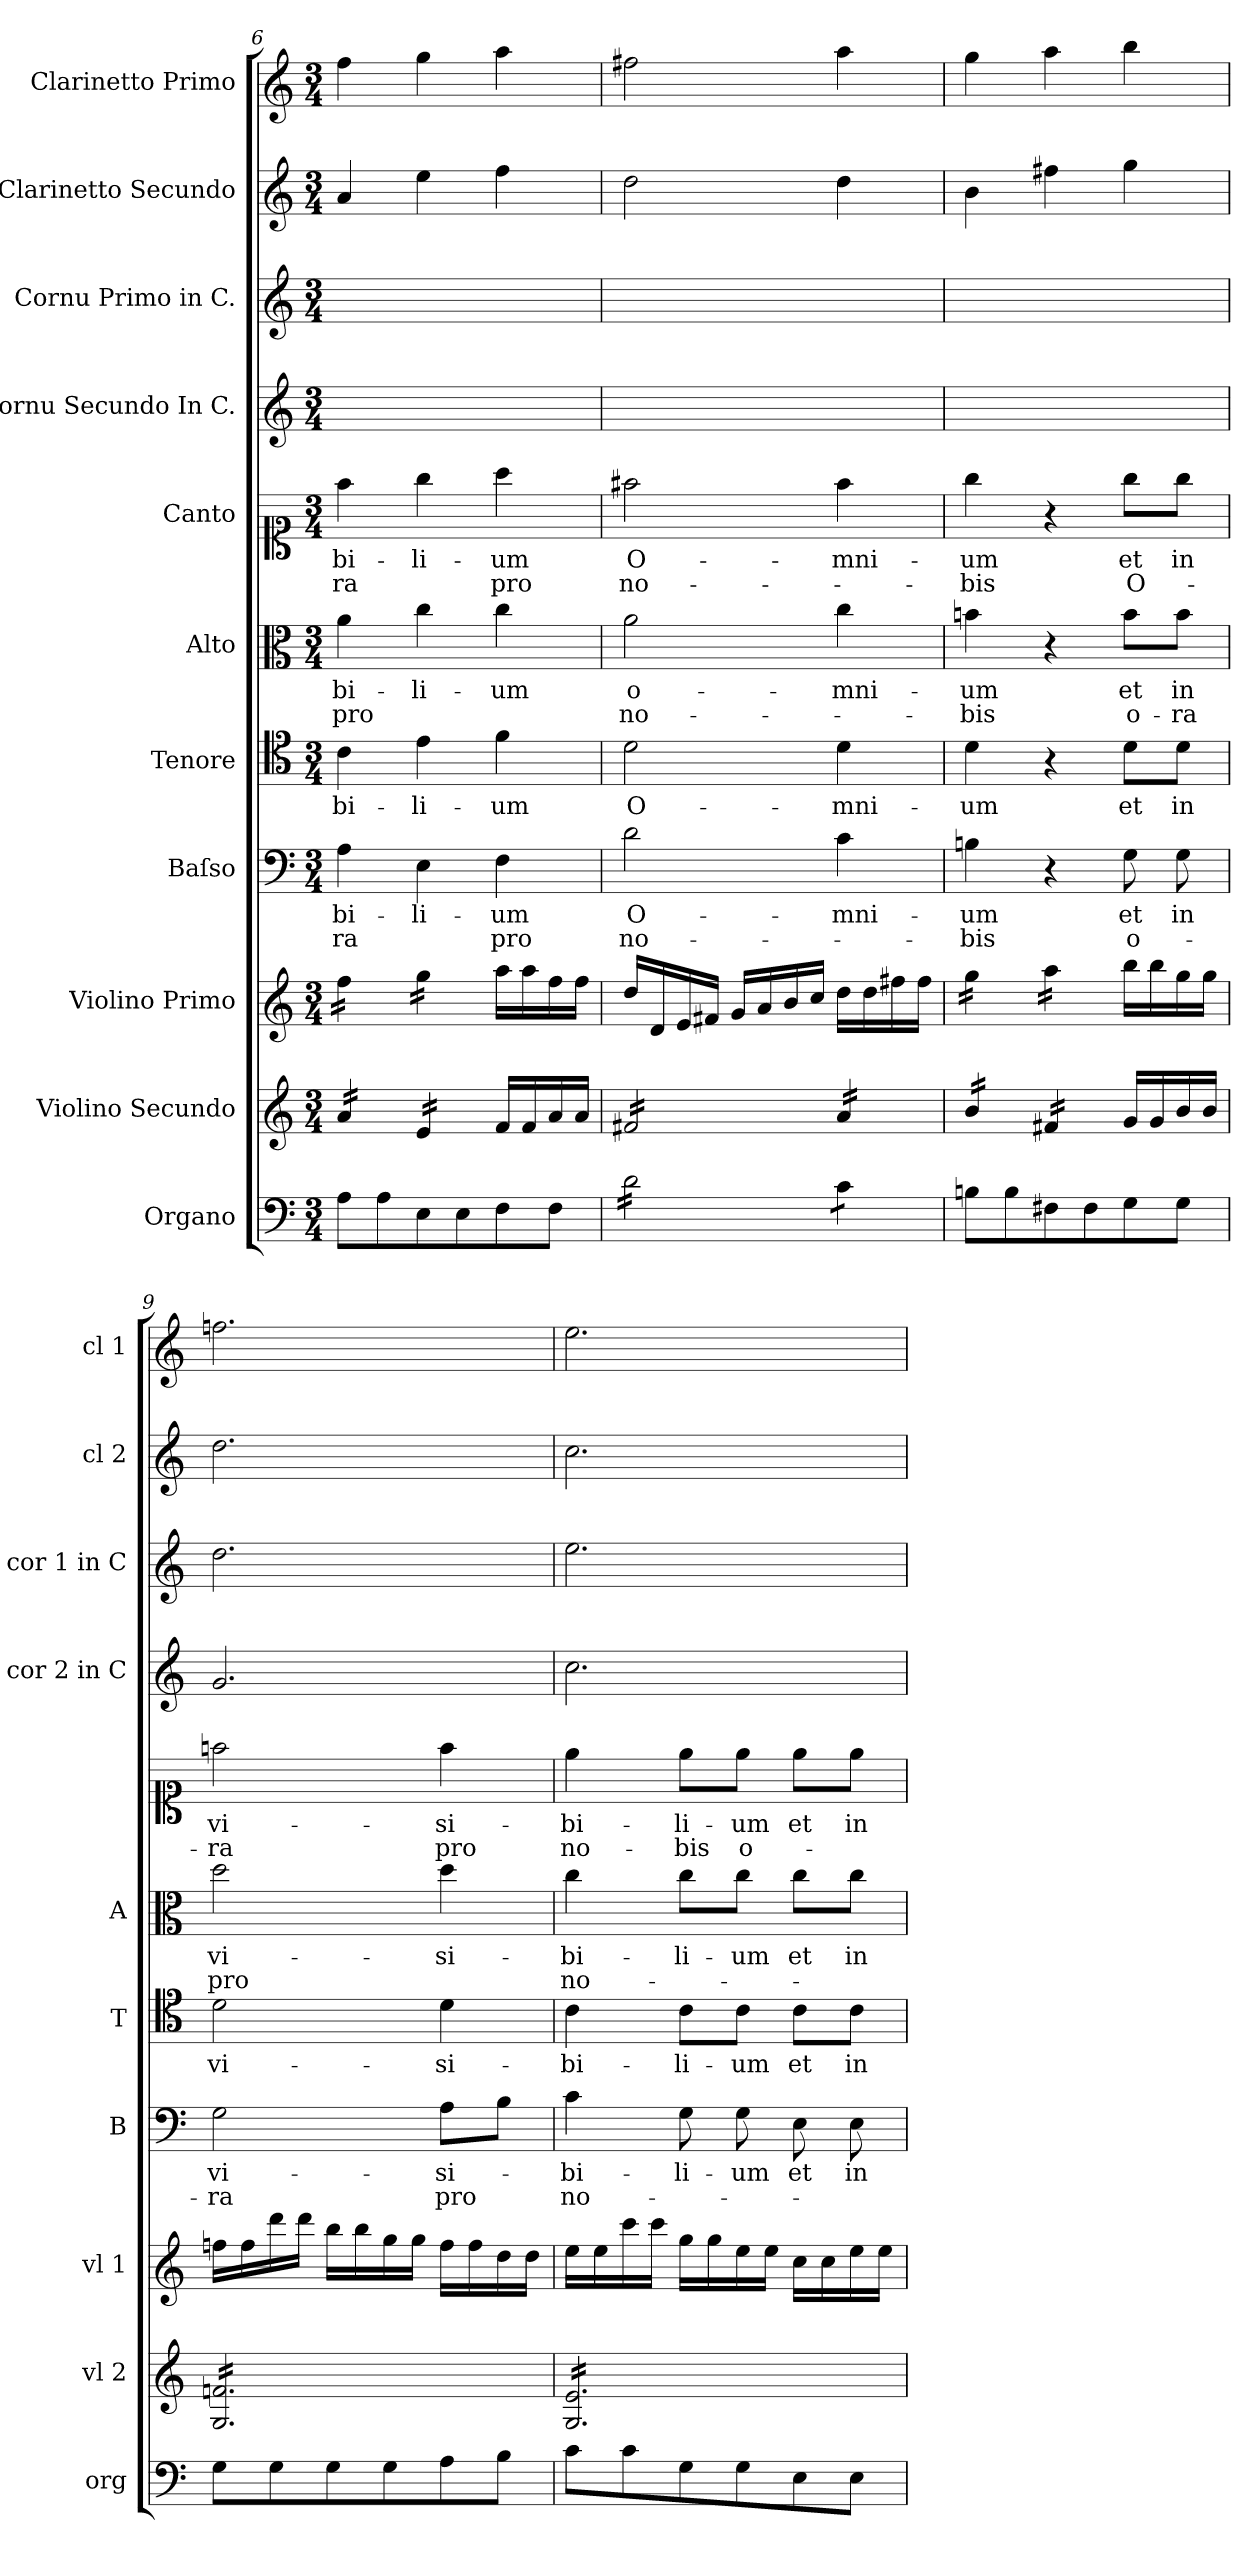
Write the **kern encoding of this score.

**kern	**kern	**kern	**kern	**text	**text	**kern	**text	**kern	**text	**text	**kern	**text	**text	**kern	**kern	**kern	**kern
*part11	*part10	*part9	*part8	*part8	*part8	*part7	*part7	*part6	*part6	*part6	*part5	*part5	*part5	*part4	*part3	*part2	*part1
*staff11	*staff10	*staff9	*staff8	*staff8	*staff8	*staff7	*staff7	*staff6	*staff6	*staff6	*staff5	*staff5	*staff5	*staff4	*staff3	*staff2	*staff1
*I"Organo	*I"Violino Secundo	*I"Violino Primo	*I"Baſso	*	*	*I"Tenore	*	*I"Alto	*	*	*I"Canto	*	*	*I"Cornu Secundo In C.	*I"Cornu Primo in C.	*I"Clarinetto Secundo	*I"Clarinetto Primo
*I'org	*I'vl 2	*I'vl 1	*I'B	*	*	*I'T	*	*I'A	*	*	*	*	*	*I'cor 2 in C	*I'cor 1 in C	*I'cl 2	*I'cl 1
*clefF4	*clefG2	*clefG2	*clefF4	*	*	*clefC4	*	*clefC3	*	*	*clefC1	*	*	*clefG2	*clefG2	*clefG2	*clefG2
*	*	*	*	*	*	*	*	*	*	*	*	*	*	*ITrd8c12	*ITrd8c12	*	*
*k[]	*k[]	*k[]	*k[]	*	*	*k[]	*	*k[]	*	*	*k[]	*	*	*k[]	*k[]	*k[]	*k[]
*C:	*C:	*C:	*C:	*	*	*C:	*	*C:	*	*	*C:	*	*	*C:	*C:	*C:	*C:
*M3/4	*M3/4	*M3/4	*M3/4	*	*	*M3/4	*	*M3/4	*	*	*M3/4	*	*	*M3/4	*M3/4	*M3/4	*M3/4
=6	=6	=6	=6	=6	=6	=6	=6	=6	=6	=6	=6	=6	=6	=6	=6	=6	=6
*	*tremolo	*	*	*	*	*	*	*	*	*	*	*	*	*	*	*	*
*	*	*tremolo	*	*	*	*	*	*	*	*	*	*	*	*	*	*	*
8A\L	16a/LL	16ff\LL	4A\	-bi-	-ra	4c\	-bi-	4a\	-bi-	pro	4ff\	-bi-	-ra	2.ryy	2.ryy	4a/	4ff\
.	16a/	16ff\	.	.	.	.	.	.	.	.	.	.	.	.	.	.	.
8A\	16a/	16ff\	.	.	.	.	.	.	.	.	.	.	.	.	.	.	.
.	16a/JJ	16ff\JJ	.	.	.	.	.	.	.	.	.	.	.	.	.	.	.
8E\	16e/LL	16gg\LL	4E\	-li-	.	4e\	-li-	4cc\	-li-	.	4gg\	-li-	.	.	.	4ee\	4gg\
.	16e/	16gg\	.	.	.	.	.	.	.	.	.	.	.	.	.	.	.
8E\	16e/	16gg\	.	.	.	.	.	.	.	.	.	.	.	.	.	.	.
.	16e/JJ	16gg\JJ	.	.	.	.	.	.	.	.	.	.	.	.	.	.	.
*	*	*Xtremolo	*	*	*	*	*	*	*	*	*	*	*	*	*	*	*
*	*Xtremolo	*	*	*	*	*	*	*	*	*	*	*	*	*	*	*	*
8F\	16f/LL	16aa\LL	4F\	-um	pro	4f\	-um	4cc\	-um	.	4aa\	-um	pro	.	.	4ff\	4aa\
.	16f/	16aa\	.	.	.	.	.	.	.	.	.	.	.	.	.	.	.
8F\J	16a/	16ff\	.	.	.	.	.	.	.	.	.	.	.	.	.	.	.
.	16a/JJ	16ff\JJ	.	.	.	.	.	.	.	.	.	.	.	.	.	.	.
=7	=7	=7	=7	=7	=7	=7	=7	=7	=7	=7	=7	=7	=7	=7	=7	=7	=7
*tremolo	*	*	*	*	*	*	*	*	*	*	*	*	*	*	*	*	*
*	*tremolo	*	*	*	*	*	*	*	*	*	*	*	*	*	*	*	*
16d\LL	16f#X/LL	16dd/LL	2d\	O-	no-	2d\	O-	2a\	o-	no-	2ff#X\	O-	no-	2.ryy	2.ryy	2dd\	2ff#X\
16d\	16f#X/	16d/	.	.	.	.	.	.	.	.	.	.	.	.	.	.	.
16d\	16f#X/	16e/	.	.	.	.	.	.	.	.	.	.	.	.	.	.	.
16d\	16f#X/	16f#X/JJ	.	.	.	.	.	.	.	.	.	.	.	.	.	.	.
16d\	16f#X/	16g/LL	.	.	.	.	.	.	.	.	.	.	.	.	.	.	.
16d\	16f#X/	16a/	.	.	.	.	.	.	.	.	.	.	.	.	.	.	.
16d\	16f#X/	16b/	.	.	.	.	.	.	.	.	.	.	.	.	.	.	.
16d\JJ	16f#X/JJ	16cc/JJ	.	.	.	.	.	.	.	.	.	.	.	.	.	.	.
8c\L	16a/LL	16dd\LL	4c\	-mni-	.	4d\	-mni-	4cc\	-mni-	.	4ff#\	-mni-	.	.	.	4dd\	4aa\
.	16a/	16dd\	.	.	.	.	.	.	.	.	.	.	.	.	.	.	.
8c\J	16a/	16ff#X\	.	.	.	.	.	.	.	.	.	.	.	.	.	.	.
*Xtremolo	*	*	*	*	*	*	*	*	*	*	*	*	*	*	*	*	*
.	16a/JJ	16ff#\JJ	.	.	.	.	.	.	.	.	.	.	.	.	.	.	.
=8	=8	=8	=8	=8	=8	=8	=8	=8	=8	=8	=8	=8	=8	=8	=8	=8	=8
*	*	*tremolo	*	*	*	*	*	*	*	*	*	*	*	*	*	*	*
8Bn\L	16b/LL	16gg\LL	4Bn\	-um	-bis	4d\	-um	4bn\	-um	-bis	4gg\	-um	-bis	2.ryy	2.ryy	4b\	4gg\
.	16b/	16gg\	.	.	.	.	.	.	.	.	.	.	.	.	.	.	.
8B\	16b/	16gg\	.	.	.	.	.	.	.	.	.	.	.	.	.	.	.
.	16b/JJ	16gg\JJ	.	.	.	.	.	.	.	.	.	.	.	.	.	.	.
8F#X\	16f#X/LL	16aa\LL	4r	.	.	4r	.	4r	.	.	4r	.	.	.	.	4ff#X\	4aa\
.	16f#X/	16aa\	.	.	.	.	.	.	.	.	.	.	.	.	.	.	.
8F#\	16f#X/	16aa\	.	.	.	.	.	.	.	.	.	.	.	.	.	.	.
.	16f#X/JJ	16aa\JJ	.	.	.	.	.	.	.	.	.	.	.	.	.	.	.
*	*	*Xtremolo	*	*	*	*	*	*	*	*	*	*	*	*	*	*	*
*	*Xtremolo	*	*	*	*	*	*	*	*	*	*	*	*	*	*	*	*
8G\	16g/LL	16bb\LL	8G\	et	o-	8d\L	et	8b\L	et	o-	8gg\L	et	O-	.	.	4gg\	4bb\
.	16g/	16bb\	.	.	.	.	.	.	.	.	.	.	.	.	.	.	.
8G\J	16b/	16gg\	8G\	in	.	8d\J	in	8b\J	in	-ra	8gg\J	in	.	.	.	.	.
.	16b/JJ	16gg\JJ	.	.	.	.	.	.	.	.	.	.	.	.	.	.	.
=9	=9	=9	=9	=9	=9	=9	=9	=9	=9	=9	=9	=9	=9	=9	=9	=9	=9
*	*tremolo	*	*	*	*	*	*	*	*	*	*	*	*	*	*	*	*
8G\L	16G/ 16fn/LL	16ffn\LL	2G\	vi-	-ra	2d\	vi-	2dd\	vi-	pro	2ffn\	vi-	-ra	2.G/	2.d\	2.dd\	2.ffn\
.	16G/ 16fn/	16ff\	.	.	.	.	.	.	.	.	.	.	.	.	.	.	.
8G\	16G/ 16fn/	16ddd\	.	.	.	.	.	.	.	.	.	.	.	.	.	.	.
.	16G/ 16fn/	16ddd\JJ	.	.	.	.	.	.	.	.	.	.	.	.	.	.	.
8G\	16G/ 16fn/	16bb\LL	.	.	.	.	.	.	.	.	.	.	.	.	.	.	.
.	16G/ 16fn/	16bb\	.	.	.	.	.	.	.	.	.	.	.	.	.	.	.
8G\	16G/ 16fn/	16gg\	.	.	.	.	.	.	.	.	.	.	.	.	.	.	.
.	16G/ 16fn/	16gg\JJ	.	.	.	.	.	.	.	.	.	.	.	.	.	.	.
8A\	16G/ 16fn/	16ff\LL	8A\L	-si-	pro	4d\	-si-	4dd\	-si-	.	4ff\	-si-	pro	.	.	.	.
.	16G/ 16fn/	16ff\	.	.	.	.	.	.	.	.	.	.	.	.	.	.	.
8B\J	16G/ 16fn/	16dd\	8B\J	.	.	.	.	.	.	.	.	.	.	.	.	.	.
.	16G/ 16fn/JJ	16dd\JJ	.	.	.	.	.	.	.	.	.	.	.	.	.	.	.
=10	=10	=10	=10	=10	=10	=10	=10	=10	=10	=10	=10	=10	=10	=10	=10	=10	=10
8c\L	16G/ 16e/LL	16ee\LL	4c\	-bi-	no-	4c\	-bi-	4cc\	-bi-	no-	4ee\	-bi-	no-	2.c\	2.e\	2.cc\	2.ee\
.	16G/ 16e/	16ee\	.	.	.	.	.	.	.	.	.	.	.	.	.	.	.
8c\	16G/ 16e/	16ccc\	.	.	.	.	.	.	.	.	.	.	.	.	.	.	.
.	16G/ 16e/	16ccc\JJ	.	.	.	.	.	.	.	.	.	.	.	.	.	.	.
8G\	16G/ 16e/	16gg\LL	8G\	-li-	.	8c\L	-li-	8cc\L	-li-	.	8ee\L	-li-	-bis	.	.	.	.
.	16G/ 16e/	16gg\	.	.	.	.	.	.	.	.	.	.	.	.	.	.	.
8G\	16G/ 16e/	16ee\	8G\	-um	.	8c\J	-um	8cc\J	-um	.	8ee\J	-um	o-	.	.	.	.
.	16G/ 16e/	16ee\JJ	.	.	.	.	.	.	.	.	.	.	.	.	.	.	.
8E\	16G/ 16e/	16cc\LL	8E\	et	.	8c\L	et	8cc\L	et	.	8ee\L	et	.	.	.	.	.
.	16G/ 16e/	16cc\	.	.	.	.	.	.	.	.	.	.	.	.	.	.	.
8E\J	16G/ 16e/	16ee\	8E\	in	.	8c\J	in	8cc\J	in	.	8ee\J	in	.	.	.	.	.
.	16G/ 16e/JJ	16ee\JJ	.	.	.	.	.	.	.	.	.	.	.	.	.	.	.
*	*Xtremolo	*	*	*	*	*	*	*	*	*	*	*	*	*	*	*	*
=	=	=	=	=	=	=	=	=	=	=	=	=	=	=	=	=	=
*-	*-	*-	*-	*-	*-	*-	*-	*-	*-	*-	*-	*-	*-	*-	*-	*-	*-
